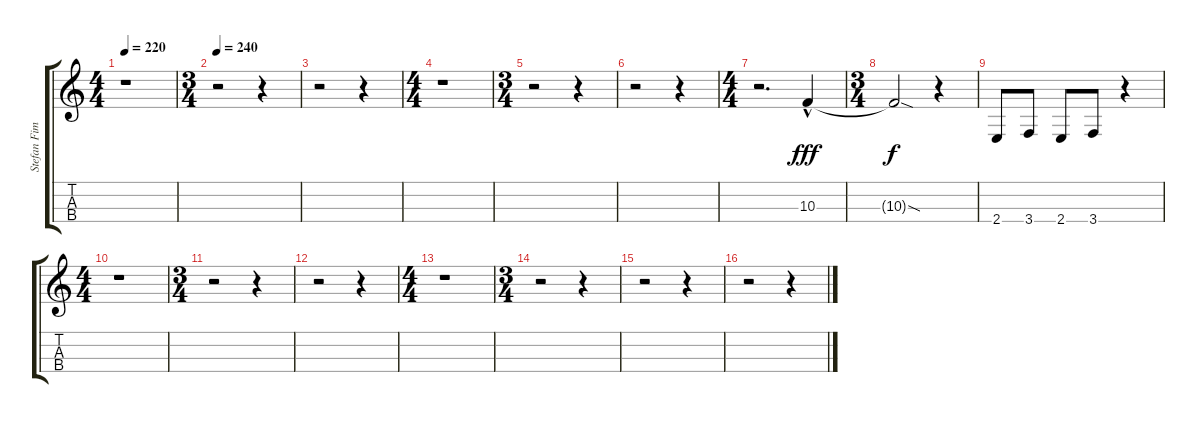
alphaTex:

\track ("Stefan Fimmers" "Stefan Fim") {instrument electricbassfinger}
\staff {score tabs}
\tuning (F3 C3 G2 D2) {hide}
\ts (4 4)
\tempo 220
\clef g2
\ks c
r.1{dy f} |
\ts (3 4)
\tempo 240
r.2 r.4 |
r.2 r.4 |
\ts (4 4)
r.1 |
\ts (3 4)
r.2 r.4 |
r.2 r.4 |
\ts (4 4)
r.2{d} 10.3{hac}.4{dy fff} |
\ts (3 4)
10.3{sod t}.2{dy f} r.4 |
2.4.8 3.4.8 2.4.8 3.4.8 r.4 |
\ts (4 4)
r.1 |
\ts (3 4)
r.2 r.4 |
r.2 r.4 |
\ts (4 4)
r.1 |
\ts (3 4)
r.2 r.4 |
r.2 r.4 |
r.2 r.4
